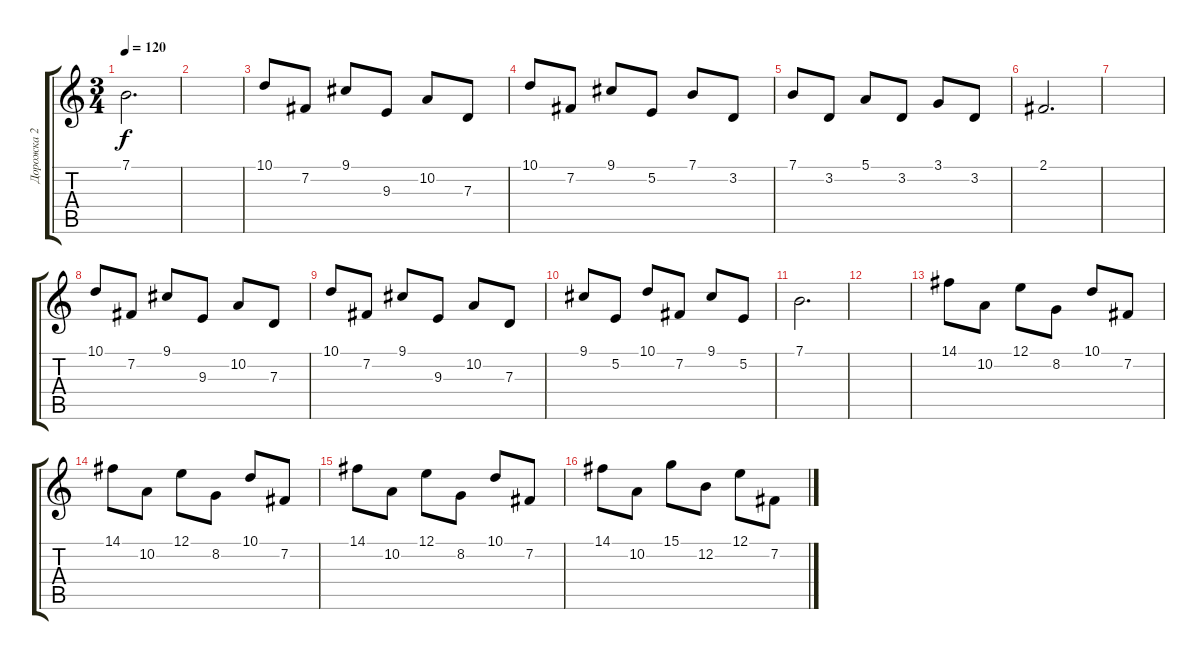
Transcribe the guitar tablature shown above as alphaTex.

\track ("Дорожка 2" "Дорожка 2") {instrument acousticgrandpiano}
\staff {score tabs}
\tuning (E4 B3 G3 D3 A2 E2) {hide}
\ts (3 4)
\tempo 120
\clef g2
\ks aminor
7.1.2{d dy f} |
|
10.1.8 7.2.8 9.1.8 9.3.8 10.2.8 7.3.8 |
10.1.8 7.2.8 9.1.8 5.2.8 7.1.8 3.2.8 |
7.1.8 3.2.8 5.1.8 3.2.8 3.1.8 3.2.8 |
2.1.2{d} |
|
10.1.8 7.2.8 9.1.8 9.3.8 10.2.8 7.3.8 |
10.1.8 7.2.8 9.1.8 9.3.8 10.2.8 7.3.8 |
9.1.8 5.2.8 10.1.8 7.2.8 9.1.8 5.2.8 |
7.1.2{d} |
|
14.1.8 10.2.8 12.1.8 8.2.8 10.1.8 7.2.8 |
14.1.8 10.2.8 12.1.8 8.2.8 10.1.8 7.2.8 |
14.1.8 10.2.8 12.1.8 8.2.8 10.1.8 7.2.8 |
14.1.8 10.2.8 15.1.8 12.2.8 12.1.8 7.2.8
